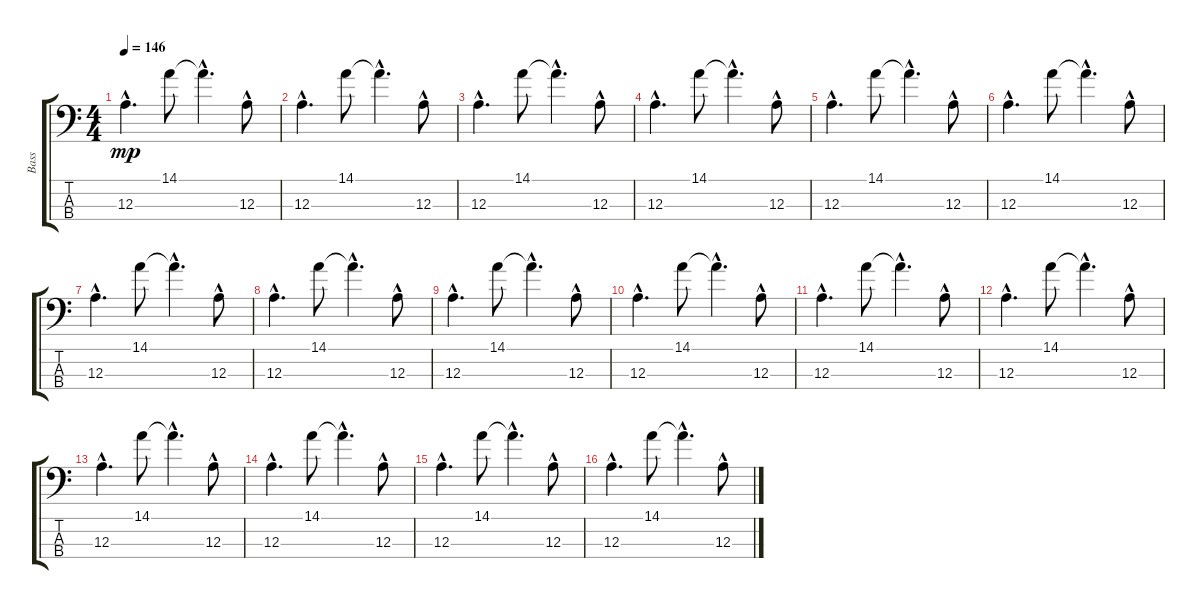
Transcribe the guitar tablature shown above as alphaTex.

\track ("Bass" "Bass") {instrument electricbassfinger}
\staff {score tabs}
\tuning (G2 D2 A1 E1) {hide}
\ts (4 4)
\tempo 146
\clef f4
\ks c
12.3{hac}.4{d dy mp} 14.1.8 14.1{hac t}.4{d} 12.3{hac}.8 |
12.3{hac}.4{d} 14.1.8 14.1{hac t}.4{d} 12.3{hac}.8 |
12.3{hac}.4{d} 14.1.8 14.1{hac t}.4{d} 12.3{hac}.8 |
12.3{hac}.4{d} 14.1.8 14.1{hac t}.4{d} 12.3{hac}.8 |
12.3{hac}.4{d} 14.1.8 14.1{hac t}.4{d} 12.3{hac}.8 |
12.3{hac}.4{d} 14.1.8 14.1{hac t}.4{d} 12.3{hac}.8 |
12.3{hac}.4{d} 14.1.8 14.1{hac t}.4{d} 12.3{hac}.8 |
12.3{hac}.4{d} 14.1.8 14.1{hac t}.4{d} 12.3{hac}.8 |
12.3{hac}.4{d} 14.1.8 14.1{hac t}.4{d} 12.3{hac}.8 |
12.3{hac}.4{d} 14.1.8 14.1{hac t}.4{d} 12.3{hac}.8 |
12.3{hac}.4{d} 14.1.8 14.1{hac t}.4{d} 12.3{hac}.8 |
12.3{hac}.4{d} 14.1.8 14.1{hac t}.4{d} 12.3{hac}.8 |
12.3{hac}.4{d} 14.1.8 14.1{hac t}.4{d} 12.3{hac}.8 |
12.3{hac}.4{d} 14.1.8 14.1{hac t}.4{d} 12.3{hac}.8 |
12.3{hac}.4{d} 14.1.8 14.1{hac t}.4{d} 12.3{hac}.8 |
12.3{hac}.4{d} 14.1.8 14.1{hac t}.4{d} 12.3{hac}.8
